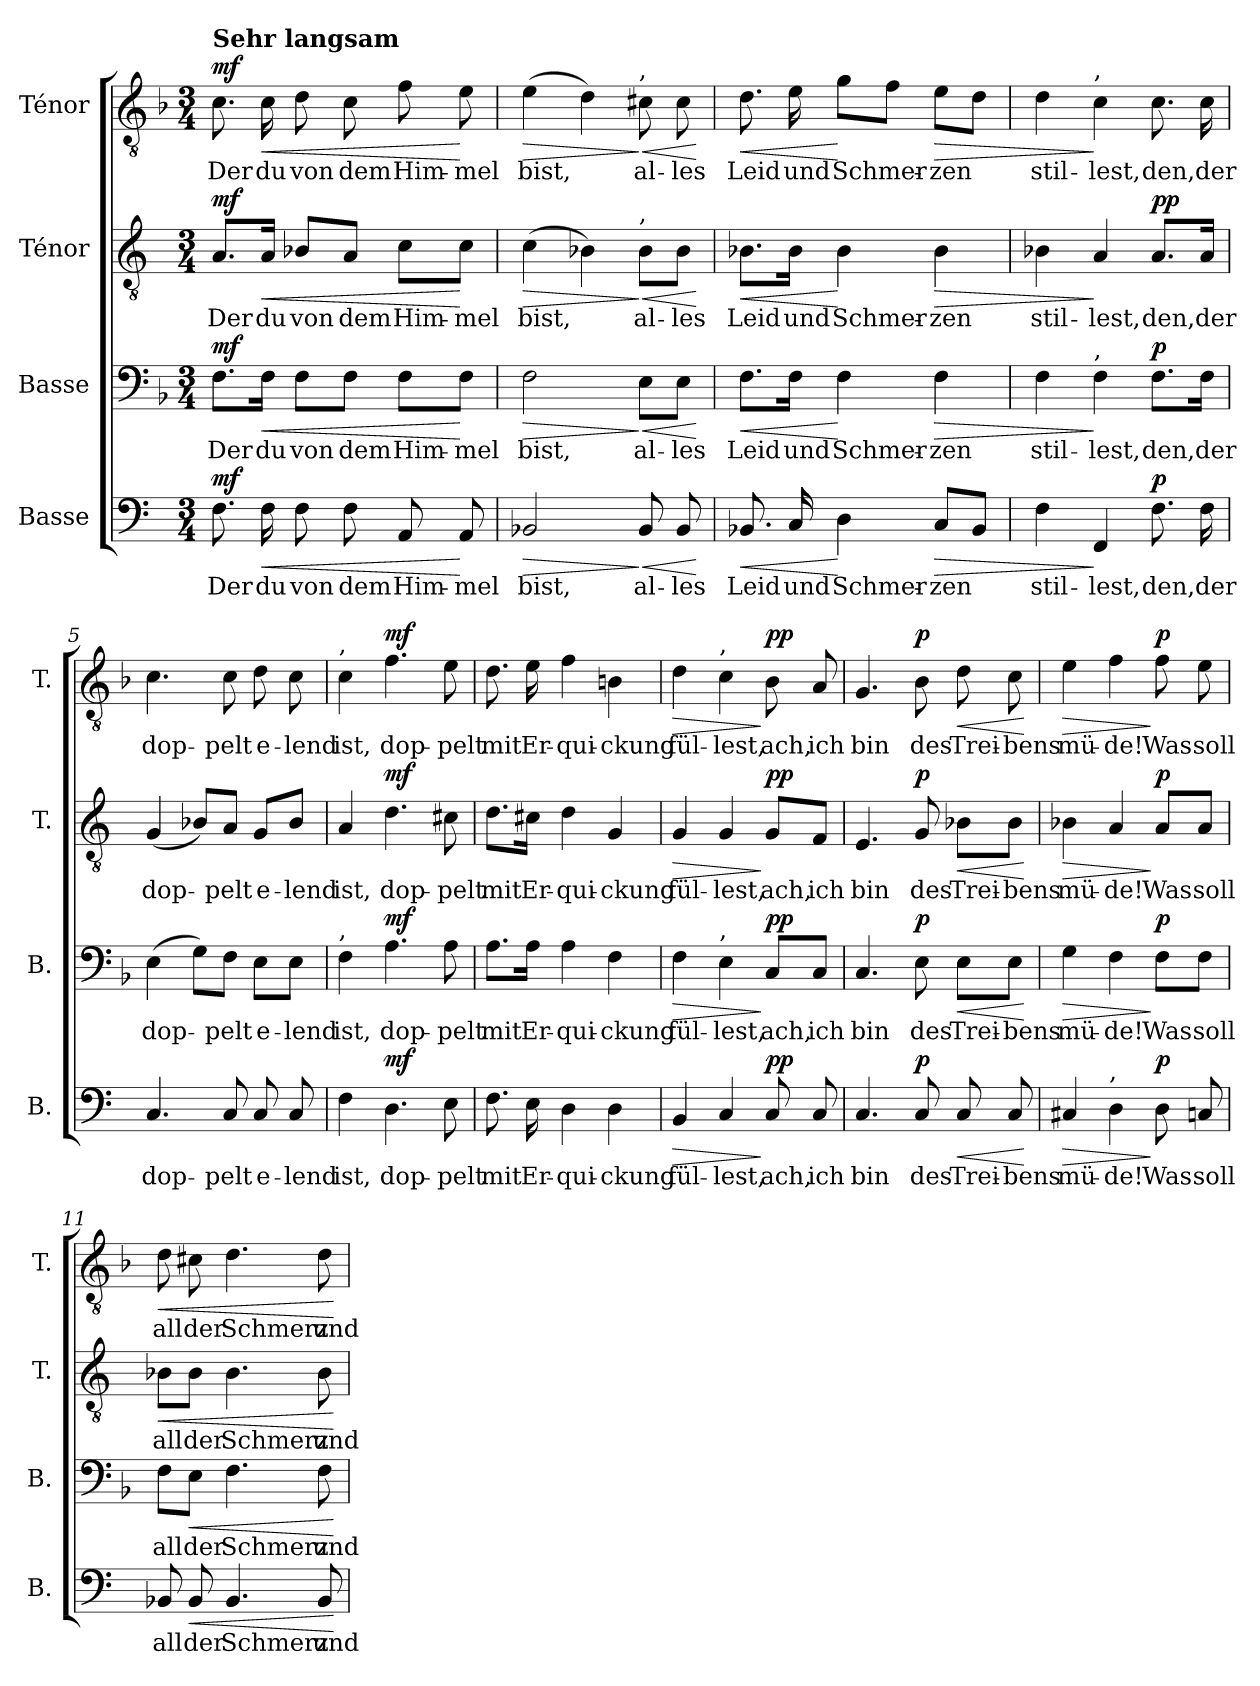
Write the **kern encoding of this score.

**kern	**text	**dynam	**kern	**text	**dynam	**kern	**text	**dynam	**kern	**text	**dynam
*part4	*part4	*part4	*part3	*part3	*part3	*part2	*part2	*part2	*part1	*part1	*part1
*staff4	*staff4	*staff4	*staff3	*staff3	*staff3	*staff2	*staff2	*staff2	*staff1	*staff1	*staff1
*I"Basse	*	*	*I"Basse	*	*	*I"Ténor	*	*	*I"Ténor	*	*
*I'B.	*	*	*I'B.	*	*	*I'T.	*	*	*I'T.	*	*
*clefF4	*	*	*clefF4	*	*	*clefGv2	*	*	*clefGv2	*	*
*k[]	*	*	*k[b-]	*	*	*k[]	*	*	*k[b-]	*	*
*	*	*	*F:	*	*	*	*	*	*F:	*	*
*M3/4	*	*	*M3/4	*	*	*M3/4	*	*	*M3/4	*	*
=1	=1	=1	=1	=1	=1	=1	=1	=1	=1	=1	=1
!	!	!	!	!	!	!	!	!	!LO:TX:a:B:t=Sehr langsam	!	!
!	!	!LO:DY:a	!	!	!LO:DY:a	!	!	!LO:DY:a	!	!	!LO:DY:a
8.F\	Der	mf	8.F\L	Der	mf	8.A/L	Der	mf	8.c\	Der	mf
!	!	!LO:HP:b	!	!	!LO:HP:b	!	!	!LO:HP:b	!	!	!LO:HP:b
16F\	du	<	16F\Jk	du	<	16A/Jk	du	<	16c\	du	<
8F\	von	.	8F\L	von	.	8B-X/L	von	.	8d\	von	.
8F\	dem	.	8F\J	dem	.	8A/J	dem	.	8c\	dem	.
8AA/	Him-	.	8F\L	Him-	.	8c\L	Him-	.	8f\	Him-	.
8AA/	-mel	[	8F\J	-mel	[	8c\J	-mel	[	8e\	-mel	[
=2	=2	=2	=2	=2	=2	=2	=2	=2	=2	=2	=2
!	!	!LO:HP:b	!	!	!LO:HP:b	!	!	!LO:HP:b	!	!	!LO:HP:b
2BB-X/	bist,	>	2F\	bist,	>	(4c\	bist,	>	(>4e\	bist,	>
.	.	.	.	.	.	4B-X\)	.	.	4d\)	.	.
!	!	!	!	!	!	!	!	!	!LO:TX:a:t=,	!	!
!	!	!	!	!	!	!LO:TX:a:t=,	!	!	!	!	!
!	!	!LO:HP:n=1:b	!	!	!LO:HP:n=1:b	!	!	!LO:HP:n=1:b	!	!	!LO:HP:n=1:b
8BB-/	al-	] <	8E\L	al-	] <	8B-\L	al-	] <	8c#X\	al-	] <
8BB-/	-les	.	8E\J	-les	.	8B-\J	-les	.	8c#\	-les	.
.	.	[	.	.	[	.	.	[	.	.	[
!!LO:LB:g=z
=3	=3	=3	=3	=3	=3	=3	=3	=3	=3	=3	=3
!	!	!LO:HP:b	!	!	!LO:HP:b	!	!	!LO:HP:b	!	!	!LO:HP:b
8.BB-X/	Leid	<	8.F\L	Leid	<	8.B-X\L	Leid	<	8.d\	Leid	<
16C/	und	.	16F\Jk	und	.	16B-\Jk	und	.	16e\	und	.
4D\	Schmer-	[	4F\	Schmer-	[	4B-\	Schmer-	[	8g\L	Schmer-	[
.	.	.	.	.	.	.	.	.	8f\J	.	.
!	!	!LO:HP:b	!	!	!LO:HP:b	!	!	!LO:HP:b	!	!	!LO:HP:b
8C/L	-zen	>	4F\	-zen	>	4B-\	-zen	>	8e\L	-zen	>
8BB-/J	.	.	.	.	.	.	.	.	8d\J	.	.
=4	=4	=4	=4	=4	=4	=4	=4	=4	=4	=4	=4
4F\	stil-	.	4F\	stil-	.	4B-X\	stil-	.	4d\	stil-	.
!	!	!	!	!	!	!	!	!	!LO:TX:a:t=,	!	!
!	!	!	!LO:TX:a:t=,	!	!	!	!	!	!	!	!
4FF/	-lest,	]	4F\	-lest,	]	4A/	-lest,	]	4c\	-lest,	]
!	!	!LO:DY:a	!	!	!LO:DY:a	!	!	!LO:DY:a	!	!	!
!	!	!	!	!	!	!	!	!LO:DY:n=1:a	!	!	!
8.F\	den,	p	8.F\L	den,	p	8.A/L	den,	p p	8.c\	den,	.
16F\	der	.	16F\Jk	der	.	16A/Jk	der	.	16c\	der	.
=5	=5	=5	=5	=5	=5	=5	=5	=5	=5	=5	=5
4.C/	dop-	.	(>4E\	dop-	.	(4G/	dop-	.	4.c\	dop-	.
.	.	.	8G\L)	.	.	8B-X/L)	.	.	.	.	.
8C/	-pelt	.	8F\J	-pelt	.	8A/J	-pelt	.	8c\	-pelt	.
8C/	e-	.	8E\L	e-	.	8G/L	e-	.	8d\	e-	.
8C/	-lend	.	8E\J	-lend	.	8B-/J	-lend	.	8c\	-lend	.
!!LO:PB:g=z
=6	=6	=6	=6	=6	=6	=6	=6	=6	=6	=6	=6
!	!	!	!	!	!	!	!	!	!LO:TX:a:t=,	!	!
!	!	!	!LO:TX:a:t=,	!	!	!	!	!	!	!	!
4F\	ist,	.	4F\	ist,	.	4A/	ist,	.	4c\	ist,	.
!	!	!LO:DY:a	!	!	!LO:DY:a	!	!	!LO:DY:a	!	!	!LO:DY:a
4.D\	dop-	mf	4.A\	dop-	mf	4.d\	dop-	mf	4.f\	dop-	mf
8E\	-pelt	.	8A\	-pelt	.	8c#X\	-pelt	.	8e\	-pelt	.
=7	=7	=7	=7	=7	=7	=7	=7	=7	=7	=7	=7
8.F\	mit	.	8.A\L	mit	.	8.d\L	mit	.	8.d\	mit	.
16E\	Er-	.	16A\Jk	Er-	.	16c#X\Jk	Er-	.	16e\	Er-	.
4D\	-qui-	.	4A\	-qui-	.	4d\	-qui-	.	4f\	-qui-	.
4D\	-ckung	.	4F\	-ckung	.	4G/	-ckung	.	4Bn\	-ckung	.
=8	=8	=8	=8	=8	=8	=8	=8	=8	=8	=8	=8
!	!	!LO:HP:b	!	!	!LO:HP:b	!	!	!LO:HP:b	!	!	!LO:HP:b
4BB/	fül-	>	4F\	fül-	>	4G/	fül-	>	4d\	fül-	>
!	!	!	!	!	!	!	!	!	!LO:TX:a:t=,	!	!
!	!	!	!LO:TX:a:t=,	!	!	!	!	!	!	!	!
4C/	-lest,	.	4E\	-lest,	.	4G/	-lest,	.	4c\	-lest,	.
!	!	!LO:DY:n=1:a	!	!	!LO:DY:n=1:a	!	!	!LO:DY:n=1:a	!	!	!LO:DY:n=1:a
8C/	ach,	] pp	8C/L	ach,	] pp	8G/L	ach,	] pp	8B-\	ach,	] pp
8C/	ich	.	8C/J	ich	.	8F/J	ich	.	8A/	ich	.
=9	=9	=9	=9	=9	=9	=9	=9	=9	=9	=9	=9
4.C/	bin	.	4.C/	bin	.	4.E/	bin	.	4.G/	bin	.
!	!	!LO:DY:a	!	!	!LO:DY:a	!	!	!LO:DY:a	!	!	!LO:DY:a
8C/	des	p	8E\	des	p	8G/	des	p	8B-\	des	p
!	!	!LO:HP:b	!	!	!LO:HP:b	!	!	!LO:HP:b	!	!	!LO:HP:b
8C/	Trei-	<	8E\L	Trei-	<	8B-X\L	Trei-	<	8d\	Trei-	<
8C/	-bens	.	8E\J	-bens	.	8B-\J	-bens	.	8c\	-bens	.
.	.	[	.	.	[	.	.	[	.	.	[
!!LO:LB:g=z
=10	=10	=10	=10	=10	=10	=10	=10	=10	=10	=10	=10
!	!	!LO:HP:b	!	!	!LO:HP:b	!	!	!LO:HP:b	!	!	!LO:HP:b
4C#X/	mü-	>	4G\	mü-	>	4B-X\	mü-	>	4e\	mü-	>
!LO:TX:a:t=,	!	!	!	!	!	!	!	!	!	!	!
4D\	-de!	.	4F\	-de!	.	4A/	-de!	.	4f\	-de!	.
!	!	!LO:DY:n=1:a	!	!	!LO:DY:n=1:a	!	!	!LO:DY:n=1:a	!	!	!LO:DY:n=1:a
8D\	Was	] p	8F\L	Was	] p	8A/L	Was	] p	8f\	Was	] p
8Cn/	soll	.	8F\J	soll	.	8A/J	soll	.	8e\	soll	.
=11	=11	=11	=11	=11	=11	=11	=11	=11	=11	=11	=11
!	!	!	!	!	!	!	!	!LO:HP:b	!	!	!LO:HP:b
8BB-X/	all	.	8F\L	all	.	8B-X\L	all	<	8d\	all	<
!	!	!LO:HP:b	!	!	!LO:HP:b	!	!	!	!	!	!
8BB-/	der	<	8E\J	der	<	8B-\J	der	.	8c#X\	der	.
4.BB-/	Schmerz	.	4.F\	Schmerz	.	4.B-\	Schmerz	.	4.d\	Schmerz	.
8BB-/	und	.	8F\	und	.	8B-\	und	.	8d\	und	.
.	.	[	.	.	[	.	.	[	.	.	[
=	=	=	=	=	=	=	=	=	=	=	=
*-	*-	*-	*-	*-	*-	*-	*-	*-	*-	*-	*-
